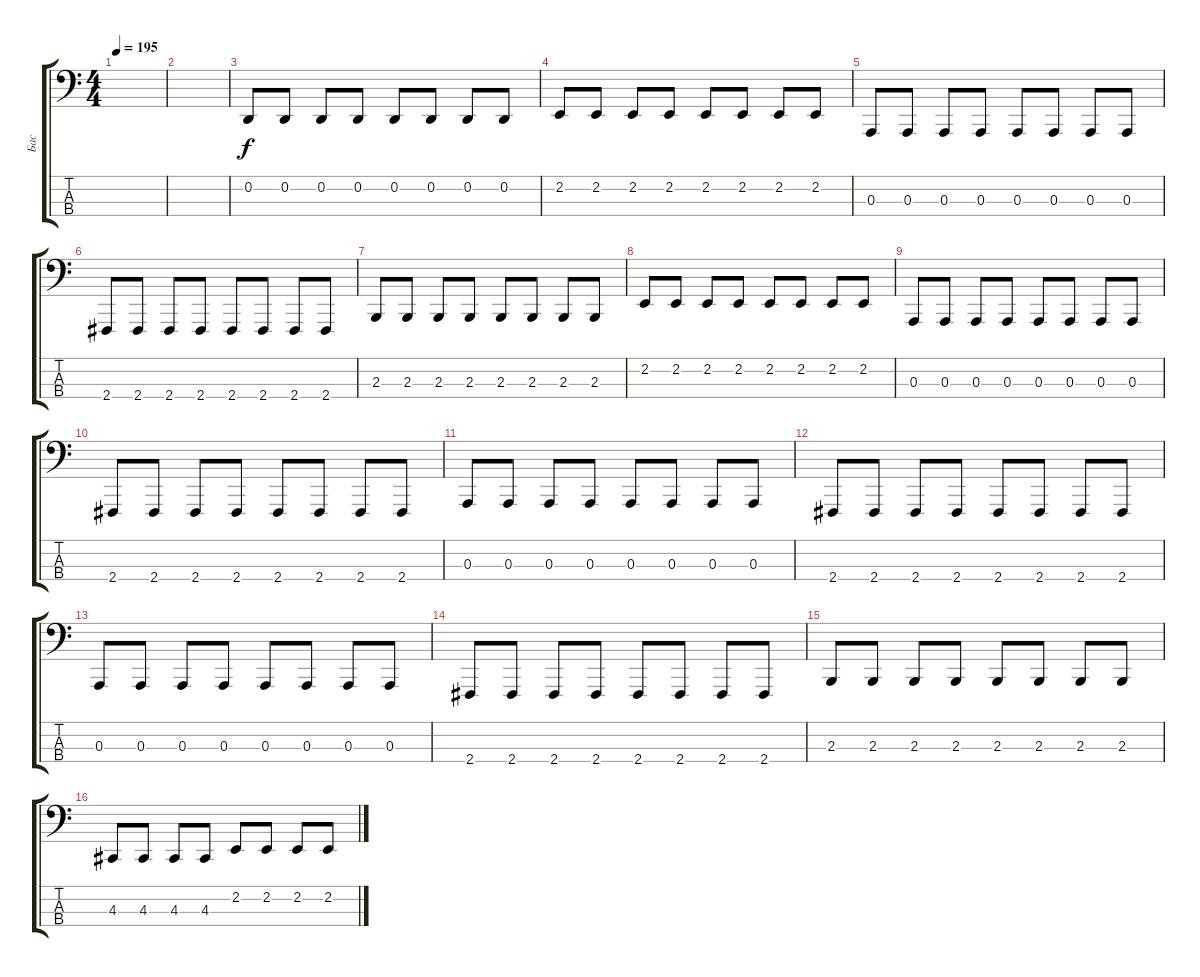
\track ("Бас" "Бас") {instrument oboe}
\staff {score tabs}
\tuning (G2 D2 A1 E1) {hide}
\ts (4 4)
\tempo 195
\clef f4
\ks c
|
|
0.2.8 0.2.8 0.2.8 0.2.8 0.2.8 0.2.8 0.2.8 0.2.8 |
2.2.8 2.2.8 2.2.8 2.2.8 2.2.8 2.2.8 2.2.8 2.2.8 |
0.3.8 0.3.8 0.3.8 0.3.8 0.3.8 0.3.8 0.3.8 0.3.8 |
2.4.8 2.4.8 2.4.8 2.4.8 2.4.8 2.4.8 2.4.8 2.4.8 |
2.3.8 2.3.8 2.3.8 2.3.8 2.3.8 2.3.8 2.3.8 2.3.8 |
2.2.8 2.2.8 2.2.8 2.2.8 2.2.8 2.2.8 2.2.8 2.2.8 |
0.3.8 0.3.8 0.3.8 0.3.8 0.3.8 0.3.8 0.3.8 0.3.8 |
2.4.8 2.4.8 2.4.8 2.4.8 2.4.8 2.4.8 2.4.8 2.4.8 |
0.3.8 0.3.8 0.3.8 0.3.8 0.3.8 0.3.8 0.3.8 0.3.8 |
2.4.8 2.4.8 2.4.8 2.4.8 2.4.8 2.4.8 2.4.8 2.4.8 |
0.3.8 0.3.8 0.3.8 0.3.8 0.3.8 0.3.8 0.3.8 0.3.8 |
2.4.8 2.4.8 2.4.8 2.4.8 2.4.8 2.4.8 2.4.8 2.4.8 |
2.3.8 2.3.8 2.3.8 2.3.8 2.3.8 2.3.8 2.3.8 2.3.8 |
4.3.8 4.3.8 4.3.8 4.3.8 2.2.8 2.2.8 2.2.8 2.2.8
